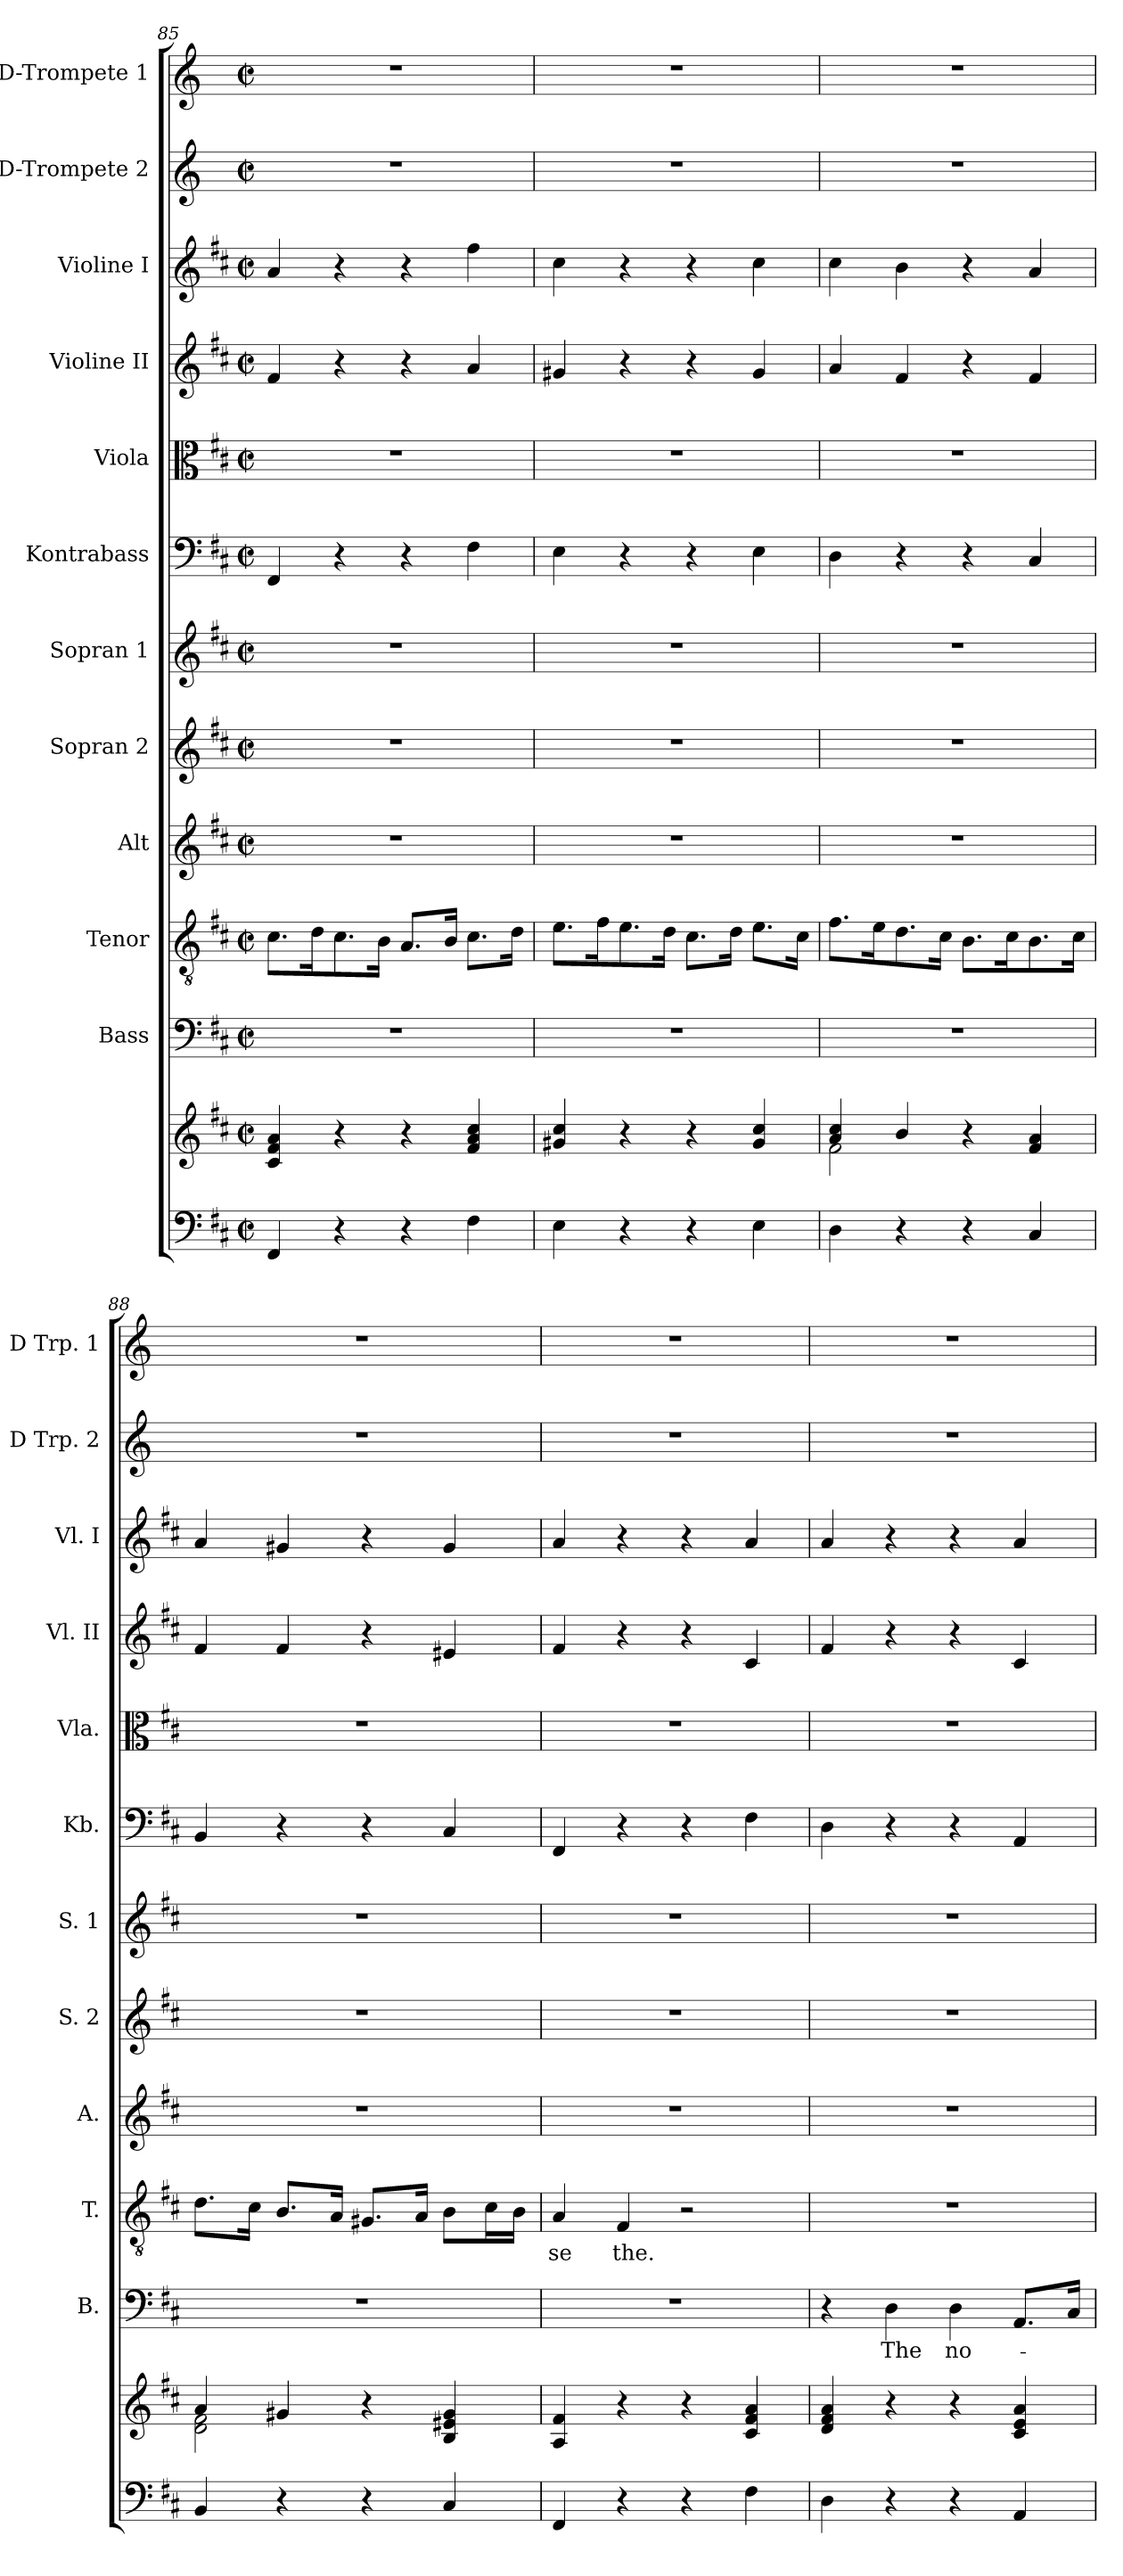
**kern	**kern	**kern	**text	**kern	**text	**kern	**kern	**kern	**kern	**kern	**kern	**kern	**kern	**kern
*part12	*part12	*part11	*part11	*part10	*part10	*part9	*part8	*part7	*part6	*part5	*part4	*part3	*part2	*part1
*staff13	*staff12	*staff11	*staff11	*staff10	*staff10	*staff9	*staff8	*staff7	*staff6	*staff5	*staff4	*staff3	*staff2	*staff1
*	*	*I"Bass	*	*I"Tenor	*	*I"Alt	*I"Sopran 2	*I"Sopran 1	*I"Kontrabass	*I"Viola	*I"Violine II	*I"Violine I	*I"D-Trompete 2	*I"D-Trompete 1
*	*	*I'B.	*	*I'T.	*	*I'A.	*I'S. 2	*I'S. 1	*I'Kb.	*I'Vla.	*I'Vl. II	*I'Vl. I	*I'D Trp. 2	*I'D Trp. 1
!!LO:PB:g=z
*clefF4	*clefG2	*clefF4	*	*clefGv2	*	*clefG2	*clefG2	*clefG2	*clefF4	*clefC3	*clefG2	*clefG2	*clefG2	*clefG2
*	*	*	*	*	*	*	*	*	*ITrd7c12	*	*	*	*ITrd-1c-2	*ITrd-1c-2
*k[f#c#]	*k[f#c#]	*k[f#c#]	*	*k[f#c#]	*	*k[f#c#]	*k[f#c#]	*k[f#c#]	*k[f#c#]	*k[f#c#]	*k[f#c#]	*k[f#c#]	*k[f#c#]	*k[f#c#]
*D:	*D:	*D:	*	*D:	*	*D:	*D:	*D:	*D:	*D:	*D:	*D:	*D:	*D:
*M2/2	*M2/2	*M2/2	*	*M2/2	*	*M2/2	*M2/2	*M2/2	*M2/2	*M2/2	*M2/2	*M2/2	*M2/2	*M2/2
*met(c|)	*met(c|)	*met(c|)	*	*met(c|)	*	*met(c|)	*met(c|)	*met(c|)	*met(c|)	*met(c|)	*met(c|)	*met(c|)	*met(c|)	*met(c|)
=85	=85	=85	=85	=85	=85	=85	=85	=85	=85	=85	=85	=85	=85	=85
4FF#/	4c#/ 4f#/ 4a/	1r	.	8.c#\L	.	1r	1r	1r	4FFF#/	1r	4f#/	4a/	1r	1r
.	.	.	.	16d\k	.	.	.	.	.	.	.	.	.	.
4r	4r	.	.	8.c#\	.	.	.	.	4r	.	4r	4r	.	.
.	.	.	.	16B\Jk	.	.	.	.	.	.	.	.	.	.
4r	4r	.	.	8.A/L	.	.	.	.	4r	.	4r	4r	.	.
.	.	.	.	16B/Jk	.	.	.	.	.	.	.	.	.	.
4F#\	4f#/ 4a/ 4cc#/	.	.	8.c#\L	.	.	.	.	4FF#\	.	4a/	4ff#\	.	.
.	.	.	.	16d\Jk	.	.	.	.	.	.	.	.	.	.
=86	=86	=86	=86	=86	=86	=86	=86	=86	=86	=86	=86	=86	=86	=86
4E\	4g#X/ 4cc#/	1r	.	8.e\L	.	1r	1r	1r	4EE\	1r	4g#X/	4cc#\	1r	1r
.	.	.	.	16f#\k	.	.	.	.	.	.	.	.	.	.
4r	4r	.	.	8.e\	.	.	.	.	4r	.	4r	4r	.	.
.	.	.	.	16d\Jk	.	.	.	.	.	.	.	.	.	.
4r	4r	.	.	8.c#\L	.	.	.	.	4r	.	4r	4r	.	.
.	.	.	.	16d\Jk	.	.	.	.	.	.	.	.	.	.
4E\	4g#/ 4cc#/	.	.	8.e\L	.	.	.	.	4EE\	.	4g#/	4cc#\	.	.
.	.	.	.	16c#\Jk	.	.	.	.	.	.	.	.	.	.
=87	=87	=87	=87	=87	=87	=87	=87	=87	=87	=87	=87	=87	=87	=87
*	*^	*	*	*	*	*	*	*	*	*	*	*	*	*
4D\	4a/ 4cc#/	2f#\	1r	.	8.f#\L	.	1r	1r	1r	4DD\	1r	4a/	4cc#\	1r	1r
.	.	.	.	.	16e\k	.	.	.	.	.	.	.	.	.	.
4r	4b/	.	.	.	8.d\	.	.	.	.	4r	.	4f#/	4b\	.	.
.	.	.	.	.	16c#\Jk	.	.	.	.	.	.	.	.	.	.
4r	4r	2ryy	.	.	8.B\L	.	.	.	.	4r	.	4r	4r	.	.
.	.	.	.	.	16c#\k	.	.	.	.	.	.	.	.	.	.
4C#/	4f#/ 4a/	.	.	.	8.B\	.	.	.	.	4CC#/	.	4f#/	4a/	.	.
.	.	.	.	.	16c#\Jk	.	.	.	.	.	.	.	.	.	.
=88	=88	=88	=88	=88	=88	=88	=88	=88	=88	=88	=88	=88	=88	=88	=88
4BB/	4a/	2d\ 2f#\	1r	.	8.d\L	.	1r	1r	1r	4BBB/	1r	4f#/	4a/	1r	1r
.	.	.	.	.	16c#\Jk	.	.	.	.	.	.	.	.	.	.
4r	4g#X/	.	.	.	8.B/L	.	.	.	.	4r	.	4f#/	4g#X/	.	.
.	.	.	.	.	16A/Jk	.	.	.	.	.	.	.	.	.	.
4r	4r	2ryy	.	.	8.G#X/L	.	.	.	.	4r	.	4r	4r	.	.
.	.	.	.	.	16A/Jk	.	.	.	.	.	.	.	.	.	.
4C#/	4B/ 4e#X/ 4g#/	.	.	.	8B\L	.	.	.	.	4CC#/	.	4e#X/	4g#/	.	.
.	.	.	.	.	16c#\L	.	.	.	.	.	.	.	.	.	.
.	.	.	.	.	16B\JJ	.	.	.	.	.	.	.	.	.	.
*	*v	*v	*	*	*	*	*	*	*	*	*	*	*	*	*
=89	=89	=89	=89	=89	=89	=89	=89	=89	=89	=89	=89	=89	=89	=89
!	!	!	!	!	!LO:LY:b	!	!	!	!	!	!	!	!	!
4FF#/	4A/ 4f#/	1r	.	4A/	-se	1r	1r	1r	4FFF#/	1r	4f#/	4a/	1r	1r
!	!	!	!	!	!LO:LY:b	!	!	!	!	!	!	!	!	!
4r	4r	.	.	4F#/	the.	.	.	.	4r	.	4r	4r	.	.
4r	4r	.	.	2r	.	.	.	.	4r	.	4r	4r	.	.
4F#\	4c#/ 4f#/ 4a/	.	.	.	.	.	.	.	4FF#\	.	4c#/	4a/	.	.
=90	=90	=90	=90	=90	=90	=90	=90	=90	=90	=90	=90	=90	=90	=90
4D\	4d/ 4f#/ 4a/	4r	.	1r	.	1r	1r	1r	4DD\	1r	4f#/	4a/	1r	1r
!	!	!	!LO:LY:b	!	!	!	!	!	!	!	!	!	!	!
4r	4r	4D\	The	.	.	.	.	.	4r	.	4r	4r	.	.
!	!	!	!LO:LY:b	!	!	!	!	!	!	!	!	!	!	!
4r	4r	4D\	no-	.	.	.	.	.	4r	.	4r	4r	.	.
4AA/	4c#/ 4e/ 4a/	8.AA/L	.	.	.	.	.	.	4AAA/	.	4c#/	4a/	.	.
.	.	16C#/Jk	.	.	.	.	.	.	.	.	.	.	.	.
=	=	=	=	=	=	=	=	=	=	=	=	=	=	=
*-	*-	*-	*-	*-	*-	*-	*-	*-	*-	*-	*-	*-	*-	*-
